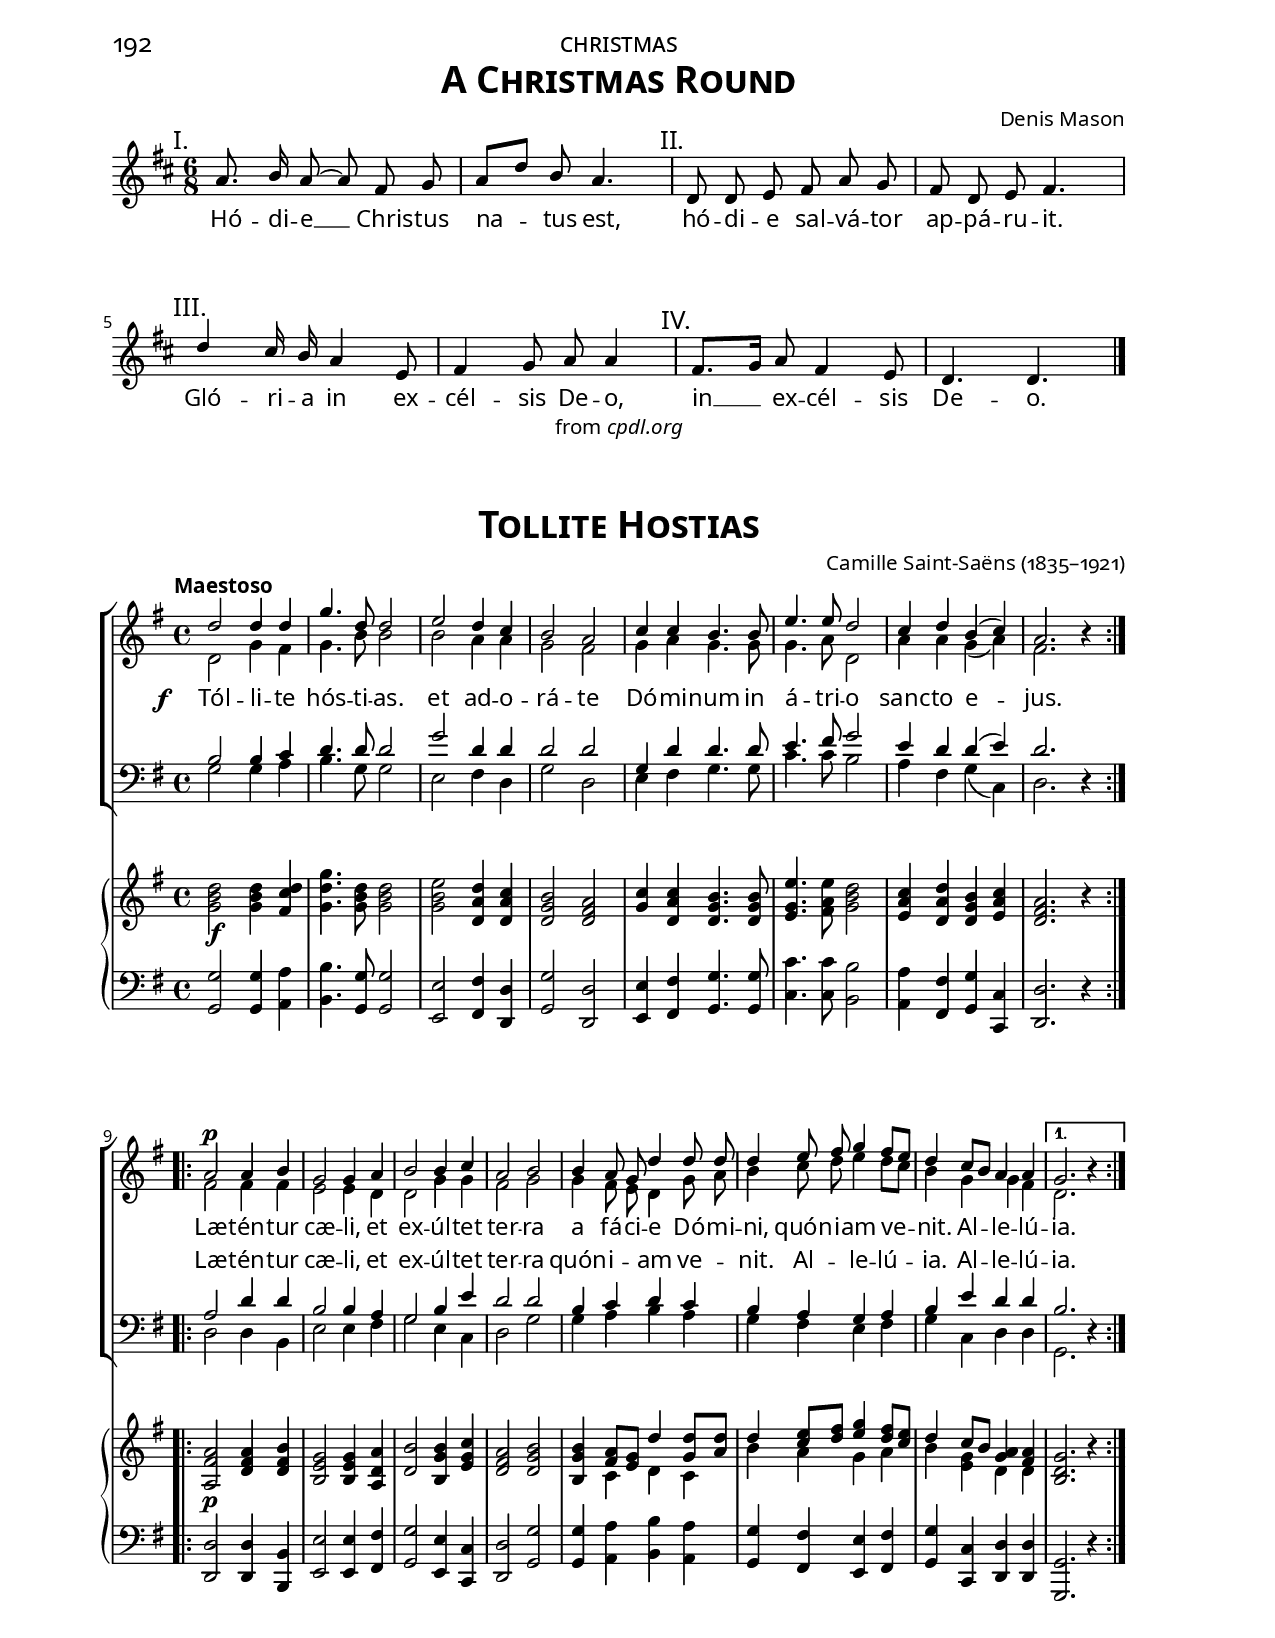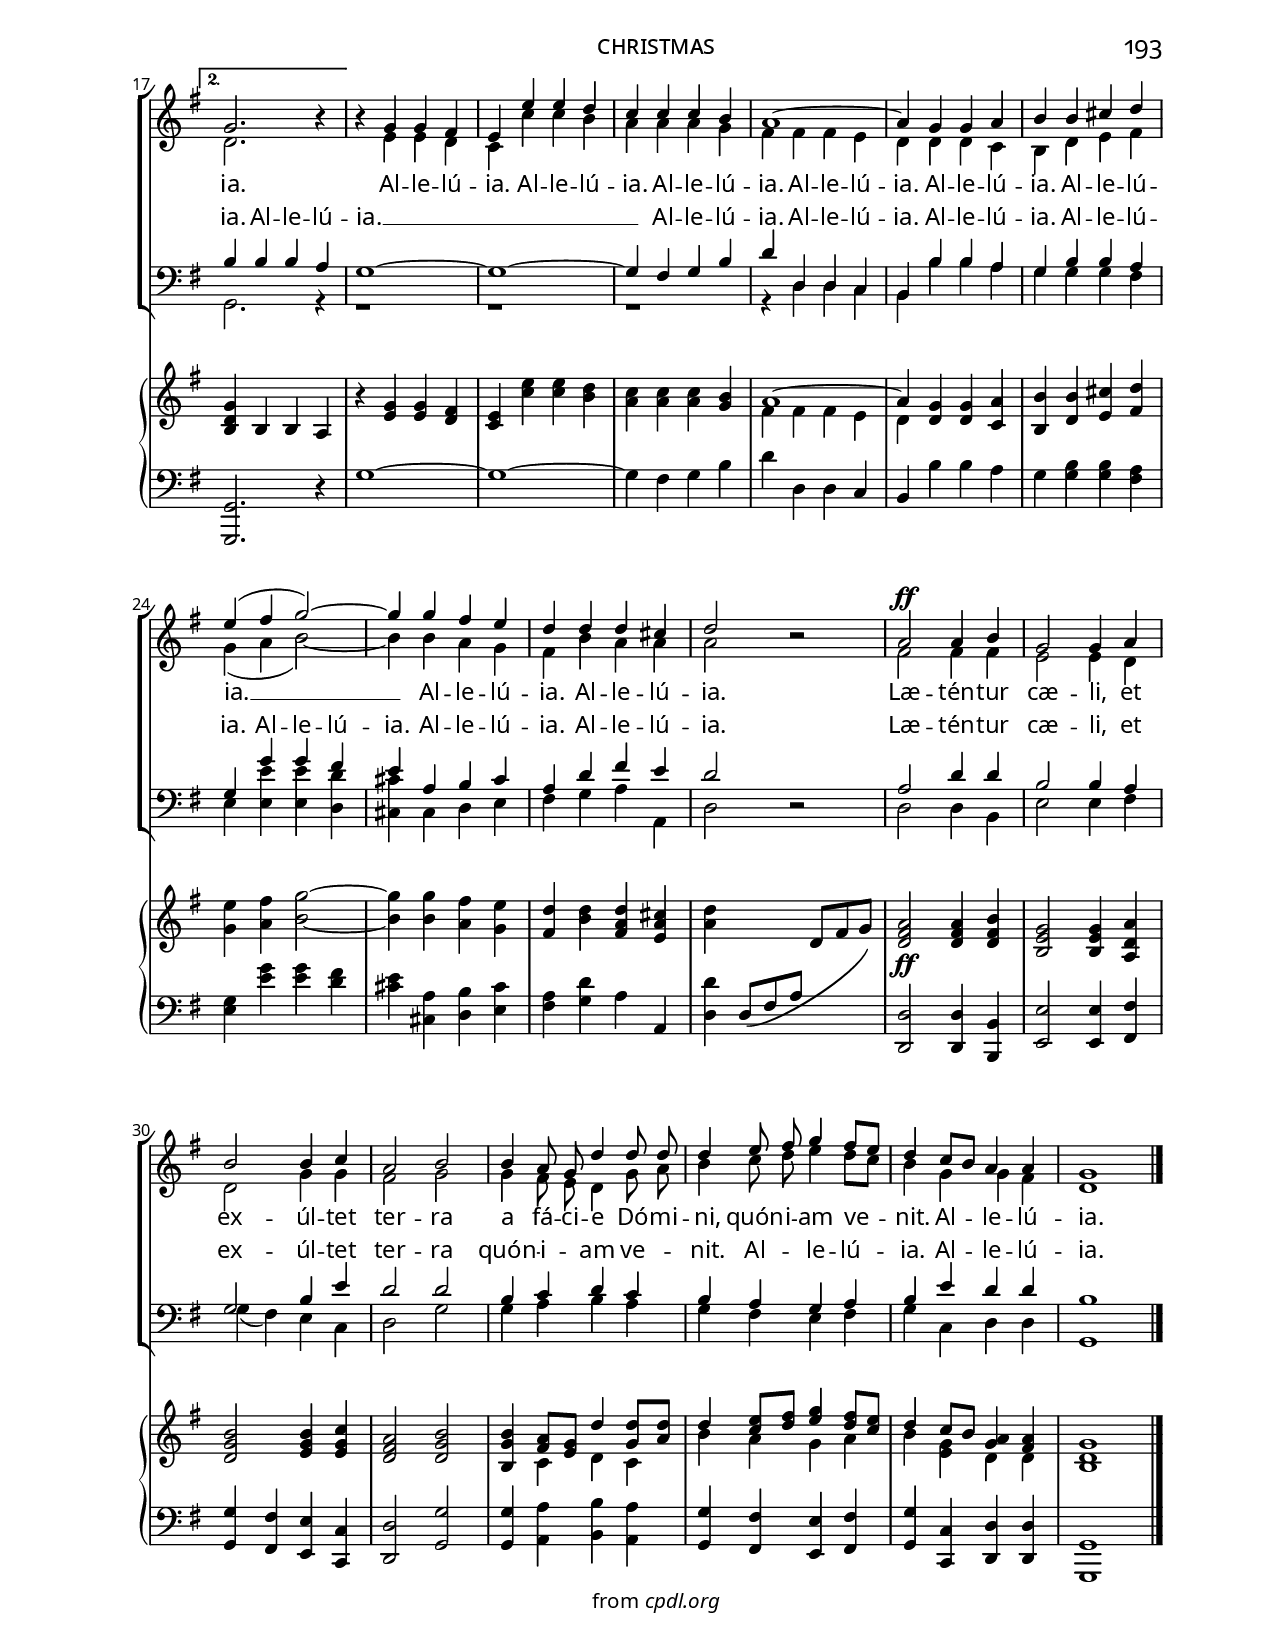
\version "2.24.0"
\include "util.ly"
\paper {
  print-all-headers = ##t
  paper-height = 11\in
  paper-width = 8.5\in
  indent = 0\in
  %system-system-spacing = #'((basic-distance . 10) (padding . 0))
  system-system-spacing =
    #'((basic-distance . 0)
       (minimum-distance . 0)
       (padding . -5)
       (stretchability . 100))
  score-markup-spacing =
    #'((basic-distance . 0)
       (minimum-distance . 0)
       (padding . 1)
       (stretchability . 0))
  ragged-last-bottom = ##f
  ragged-bottom = ##f
  two-sided = ##t
  inner-margin = 1\in
  outer-margin = 0.75\in
  top-margin = 0.26\in
  bottom-margin = 0.25\in
  first-page-number = #192
  print-first-page-number = ##t
  headerLine = \markup{\override #'(font-name . "Garamond Premier Pro") \smallCapsOldStyle"christmas"}
  oddHeaderMarkup = \markup\fill-line{
     \override #'(font-name . "Garamond Premier Pro")\abs-fontsize #12.5
     \combine 
        \fill-line{"" \if \should-print-page-number
        \oldStylePageNum""
        }
        \fill-line{\headerLine}
  }
  evenHeaderMarkup = \markup {
     \override #'(font-name . "Garamond Premier Pro")\abs-fontsize #12.5
     \combine
        \if \should-print-page-number
        \oldStylePageNum""
        \fill-line{\headerLine}
  }
}
#(set-global-staff-size 18) \paper{ #(define fonts (make-pango-font-tree "Garamond Premier Pro" "Garamond Premier Pro" "Garamond Premier Pro" (/ 18 20))) }
global = {
  \key d \major
  \time 6/8
  \autoBeamOff
}

sopMusic = \relative c'' {
  \mark "I."
  a8. b16 a8~ a fis g |
  a[ d] b a4. |
  
  \mark "II."
  d,8 d e fis a g |
  fis d e fis4. | \break
  
  \mark "III."
  d'4 cis16 b a4 e8 |
  fis4 g8 a8 a4 |
  
  \mark "IV."
  fis8.[ g16] a8 fis4 e8 |
  d4. d \bar "|."
}
sopWords = \lyricmode {
  
}

altoMusic = \relative c' {
  
}
altoWords = \lyricmode {
  Hó -- di -- e __ Chris -- tus na -- tus est,
  hó -- di -- e sal -- vá -- tor ap -- pá -- ru -- it.
  Gló -- ri -- a in ex -- cél -- sis De -- o,
  in __ ex -- cél -- sis De -- o.
}
altoWordsII = \lyricmode {
}
altoWordsIII = \lyricmode {
}
altoWordsIV = \lyricmode {
}
altoWordsV = \lyricmode {
}
altoWordsVI = \lyricmode {
}
tenorMusic = \relative c' {
}
tenorWords = \lyricmode {

}

bassMusic = \relative c {
}
bassWords = \lyricmode {

}

pianoRH = \relative c' {
  
}
pianoLH = \relative c' {
  
}

\score {
  <<
   \new ChoirStaff <<
%    \new Lyrics = sopranos \with { \override VerticalAxisGroup.nonstaff-relatedstaff-spacing = #'((basic-distance . 1)) }
    \new Staff = women <<
      \new Voice = "sopranos" { \voiceOne << \global \sopMusic >> }
      \new Voice = "altos" { \voiceTwo << \global \altoMusic >> }
    >>
    \new Lyrics \with { alignAboveContext = #"women" \override VerticalAxisGroup.nonstaff-relatedstaff-spacing = #'((basic-distance . 1))} \lyricsto "sopranos" \sopWords
    \new Lyrics = "altosVI"  \with { alignBelowContext = #"women" } \lyricsto "sopranos" \altoWordsVI
    \new Lyrics = "altosV"  \with { alignBelowContext = #"women" } \lyricsto "sopranos" \altoWordsV
    \new Lyrics = "altosIV"  \with { alignBelowContext = #"women" } \lyricsto "sopranos" \altoWordsIV
    \new Lyrics = "altosIII"  \with { alignBelowContext = #"women" } \lyricsto "sopranos" \altoWordsIII
    \new Lyrics = "altosII"  \with { alignBelowContext = #"women" } \lyricsto "sopranos" \altoWordsII
    \new Lyrics = "altos"  \with { alignBelowContext = #"women" } \lyricsto "sopranos" \altoWords
   
  >>
%    \new PianoStaff << \new Staff { \new Voice { \pianoRH } } \new Staff { \clef "bass" \pianoLH } >>
  >>
  \layout {
  \context {
    \Lyrics
    \override LyricText.font-size = #1.3
  }
    \context {
      \Score
      %\override SpacingSpanner.base-shortest-duration = #(ly:make-moment 1/8)
      %\override SpacingSpanner.common-shortest-duration = #(ly:make-moment 1/4)
    }
    \context {
      % Remove all empty staves
      % \Staff \RemoveEmptyStaves \override VerticalAxisGroup.remove-first = ##t
    }
    \context {
      \Lyrics
      \override LyricText.X-offset = #center-on-word
    }
  }
  \header {
    title = \markup{\override #'(font-name . "Garamond Premier Pro Semibold"){ \abs-fontsize #18 \smallCapsOldStyle"A Christmas Round"}}
    composer = \markup\oldStyleNum"Denis Mason"
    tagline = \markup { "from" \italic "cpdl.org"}
  }
}
\markup \fill-line {\concat{ "from " \italic "cpdl.org"}}
\markup\vspace#2












global = {
  \key g \major
  \time 4/4
  \autoBeamOff
  \override DynamicLineSpanner.staff-padding = #0.0
  \override DynamicLineSpanner.Y-extent = #'(-1 . 1)
}

sopMusic = \relative c'' {
  \tempo "Maestoso"
  \repeat volta 2 {
    d2 d4 d |
    g4. d8 d2 |
    e2 d4 c |
    b2 a |
    c4 c b4. b8 |
    e4. e8 d2 |
    
    c4 d b( c) a2. b4\rest \break
  }
  \repeat volta 2 {
    a2^\p a4 b |
    g2 g4 a |
    b2 b4 c |
    a2 b |
    
    %page2
    b4 a8 g d'4 d8 d |
    d4 e8 fis g4 fis8[ e] |
    d4 c8[ b] a4 a
  }
  \alternative {
    {
      g2. b4\rest \break
    }
    {
      g2. b4\rest
    }
  }
  b4\rest g g fis |
  
  e e' e d |
  c c c b |
  a1~ |
  a4 g g a |
  b b cis d |
  e( fis g2)~ |
  
  %page3
  g4 g fis e |
  d d d cis |
  d2 b\rest |
  
  
  a2^\ff a4 b |
  g2 g4 a |
  b2 b4 c |
  a2 b |
  
  b4 a8 g d'4 d8 d |
  d4 e8 fis g4 fis8[ e] |
  d4 c8[ b] a4 a |
  g1 \bar "|."
}
sopWords = \lyricmode {
  
}

altoMusic = \relative c' {
  d2 g4 fis |
  g4. b8 b2 |
  b a4 a |
  g2 fis |
  g4 a g4. g8 |
  g4. a8 d,2 |
  
  a'4 a g( a) |
  fis2. s4 |
  
  
  fis2 fis4 fis |
  e2 e4 d |
  d2 g4 g |
  fis2 g |
  
  %page2
  g4 fis8 e d4 g8 a |
  b4 c8 d e4 d8[ c] |
  b4 g g fis |
  d2. s4 |
  d2. s4 |
  s4 e e d |
  
  c c' c b |
  a a a g |
  fis fis fis e |
  d d d c |
  b d e fis |
  g( a b2)~ |
  
  %page3
  b4 b a g |
  fis b a a |
  a2 s |
  
  fis2 fis4 fis |
  e2 e4 d |
  d2 g4 g |
  fis2 g |
  
  %page2
  g4 fis8 e d4 g8 a |
  b4 c8 d e4 d8[ c] |
  b4 g g fis |
  d1 \bar "|."
}
altoWords = {
  \dropLyricsVIII
  \set stanza = \markup\dynamic"f   "
  \lyricmode {
    Tól -- li -- te hós -- ti -- as.
    et ad -- o -- rá -- te
    Dó -- mi -- num in á -- tri -- o
    sanc -- to e -- jus.
  }
  \raiseLyrics
  \lyricmode {
    Læ -- tén -- tur cæ -- li, et ex -- úl -- tet ter -- ra
    
    a fá -- ci -- e Dó -- mi -- ni, quón -- i -- am ve -- nit. \set associatedVoice = "sopranos" Al -- le -- lú -- ia.
    \unset associatedVoice
    ia.
    
    
    Al -- le -- lú -- ia.
    Al -- le -- lú -- ia.
    Al -- le -- lú -- ia.
    Al -- le -- lú -- ia.
    Al -- le -- lú -- ia.
    Al -- le -- lú -- ia. __
    Al -- le -- lú -- ia.
    Al -- le -- lú -- ia.
    
    \set associatedVoice = "tenors"
    Læ -- tén -- tur cæ -- li, et ex -- úl -- tet ter -- ra
    \unset associatedVoice
    a fá -- ci -- e Dó -- mi -- ni, quón -- i -- am ve -- nit. \set associatedVoice = "sopranos" Al -- le -- lú -- ia.
  }
}
altoWordsII = \lyricmode {
%\markup\italic
  \set stanza = #"2. "
  \set ignoreMelismata = ##t
}
altoWordsIII = \lyricmode {
  \set stanza = #"3. "
  \set ignoreMelismata = ##t
}
altoWordsIV = \lyricmode {
  \set stanza = #"4. "
  \set ignoreMelismata = ##t
}
altoWordsV = \lyricmode {
  \set stanza = #"5. "
  \set ignoreMelismata = ##t
}
altoWordsVI = \lyricmode {
  \set stanza = #"6. "
  \set ignoreMelismata = ##t
}
tenorMusic = \relative c' {
  b2 b4 c |
  d4. d8 d2 |
  g2 d4 d |
  d2 d |
  g,4 d' d4. d8 |
  e4. fis8 g2 |
  
  e4 d d( e) |
  d2. s4 |
  
  
  a2 d4 d |
  b2 b4 a |
  g2 b4 e |
  d2 d |
  
  %page2
  b4 c d c |
  b a g a |
  b e d d |
  b2. s4 |
  b4 b b a |
  g1~ |
  
  g~ |
  g4 fis g b |
  d d, d c |
  b b' b a |
  g b b a |
  g g' g fis |
  
  %page3
  e a, b cis |
  a d fis e |
  d2 s |
  
  
  a2 d4 d |
  b2 b4 a |
  g2 b4 e |
  d2 d |
  
  b4 c d c |
  b a g a |
  b e d d |
  b1 \bar "|."
}
tenorWords = \lyricmode {
  \repeat unfold 22 \skip1
  Læ -- tén -- tur cæ -- li, et ex -- úl -- tet ter -- ra
  quón -- i -- am ve -- nit.
  Al -- le -- lú -- ia.
  Al -- le -- lú -- ia.
  ia.
  
  Al -- le -- lú -- ia. __
  Al -- le -- lú -- ia.
  Al -- le -- lú -- ia.
  Al -- le -- lú -- ia.
  Al -- le -- lú -- ia.
  Al -- le -- lú -- ia.
  Al -- le -- lú -- ia.
  Al -- le -- lú -- ia.
  
  Læ -- tén -- tur cæ -- li, et ex -- úl -- tet ter -- ra
  quón -- i -- am ve -- nit.
  Al -- le -- lú -- ia.
  Al -- le -- lú -- ia.
}

bassMusic = \relative c {
  g'2 g4 a |
  b4. g8 g2 |
  e fis4 d |
  g2 d |
  e4 fis g4. g8 |
  c4. c8 b2 |
  
  a4 fis g( c,) |
  d2. d4\rest |
  
  
  d2 d4 b |
  e2 e4 fis |
  g2 e4 c |
  d2 g |
  
  g4 a b a |
  g fis e fis |
  g c, d d |
  g,2. d'4\rest |
  g,2. r4 |
  r1 |
  
  r |
  r |
  r4 d' d c |
  b b' b a |
  g g g fis |
  e <e e'> q <d d'> |
  
  <cis cis'> cis d e |
  fis g a a, |
  d2 d\rest |
  
  
  d2 d4 b |
  e2 e4 fis |
  g4( fis) e4 c |
  d2 g |
  
  g4 a b a |
  g fis e fis |
  g c, d d |
  g,1 \bar "|."
}
bassWords = \lyricmode {

}

pianoRH = \relative c' {
  \repeat volta 2 {
    <g' b d>2_\f q4 <fis c' d> |
    <g d' g>4. <g b d>8 q2 |
    <g b e> <d a' d>4 <d a' c> |
    <d g b>2 <d fis a> |
    <g c>4 <d a' c> <d g b>4. q8 |
    <e g e'>4. <fis a e'>8 <g b d>2 |
    
    <e a c>4 <d a' d> <d g b> <e a c> |
    <d fis a>2. r4 
  }
  \repeat volta 2 {
    <a fis' a>2_\p <d fis a>4 <d fis b> |
    <b e g>2 q4 <a d a'> |
    <d b'>2 <b g' b>4 <e g c> |
    <d fis a>2 <d g b> |
    
    %page2
    <b g' b>4 << {<fis' a>8[ <e g>] d'4 <d g,>8[ <d a>] } \\
                 {c,4 d c} >> |
    << {d'4 <c e>8[ <d fis>] <e g>4 <d fis>8[ <c e>] |
        d4 c8[ b] <a g>4 <a fis>} \\
       {b4 a g a |
        b <g e> d d} >>
  }
  \alternative {
    {<b d g>2. r4}
    {<b d g>4 b b a}
  }
  r4 <e' g> q <d fis> |
  
  <c e> <c' e> q <b d> |
  <a c> q q <g b> |
  << { a1~ | a4 } \\
     { fis4 fis fis e | d } >>
  <d g> q <c a'> |
  <b b'> <d b'> <e cis'> <fis d'> |
  <g e'> <a fis'> <b g'>2~ |
  
  %page3
  q4 q <a fis'> <g e'> |
  <fis d'> <b d> <fis a d> <e a cis> |
  <a d>4 \change Staff = "two" \stemUp d,,8[_\( fis a]
         \change Staff = "one" d[ fis g]\) |
  \stemNeutral
  <d fis a>2_\ff q4 <d fis b> |
  <b e g>2 q4 <a d a'> |
  
  <d g b>2 <e g b>4 <e g c> |
  <d fis a>2 <d g b> |
  <b g' b>4 << {<fis' a>8[ <e g>] d'4 <d g,>8[ <d a>] } \\
                 {c,4 d c} >> |
    << {d'4 <c e>8[ <d fis>] <e g>4 <d fis>8[ <c e>] |
        d4 c8[ b] <a g>4 <a fis>} \\
       {b4 a g a |
        b <g e> d d} >> |
  <b d g>1 \bar "|."
  
}
pianoLH = \relative c' {
  \repeat volta 2 {
    <g g,>2 q4 <a a,> |
    <b b,>4. <g g,>8 q2 |
    <e e,> <fis fis,>4 <d d,> |
    <g g,>2 <d d,> |
    <e e,>4 <fis fis,> <g g,>4. q8 |
    <c c,>4. q8 <b b,>2 |
    
    <a a,>4 <fis fis,> <g g,> <c, c,> |
    <d d,>2. r4 
  }
  \repeat volta 2 {
    <d d,>2 q4 <b b,> |
    <e e,>2 q4 <fis fis,> |
    <g g,>2 <e e,>4 <c c,> |
    <d d,>2 <g g,> |
    
    %page 2
    <g g,>4 <a a,> <b b,> <a a,> |
    <g g,> <fis fis,> <e e,> <fis fis,> |
    <g g,> <c, c,> <d d,> q |
  }
  \alternative {
    {
      <g, g,>2. r4
    }
    {
      <g g,>2. r4 |
    }
  }
  g'1~ |
  
  g~ |
  g4 fis g b |
  d d, d c |
  b b' b a |
  g <g b> q <fis a> |
  <e g> <e' g> q <d fis> |
  
  %page 3
  <cis e>4 <a cis,> <b d,> <cis e,> |
  <a fis> <g d'> a a, |
  <d d'> s2. |
  <d d,>2 q4 <b b,> |
  <e e,>2 q4 <fis fis,> |
  
  <g g,> <fis fis,> <e e,> <c c,> |
  <d d,>2 <g g,> |
  q4 <a a,> <b b,> <a a,> |
  <g g,> <fis fis,> <e e,> <fis fis,> |
  <g g,> <c, c,> <d d,> q |
  <g, g,>1 \bar "|."
}

\score {
  <<
   \new ChoirStaff <<
    \new Staff = women <<
      \new Voice = "sopranos" { \voiceOne << \global \sopMusic >> }
      \new Voice = "altos" { \voiceTwo << \global \altoMusic >> }
    >>
    \new Staff = men <<
      \clef bass
      \new Voice = "tenors" { \voiceOne << \global \tenorMusic >> }
      \new Voice = "basses" { \voiceTwo << \global \bassMusic >> }
    >>
    \new Lyrics \with { alignAboveContext = #"women" \override VerticalAxisGroup.nonstaff-relatedstaff-spacing = #'((basic-distance . 1))} \lyricsto "sopranos" \sopWords
    \new Lyrics = "altosVI"  \with { alignBelowContext = #"women" } \lyricsto "altos" \altoWordsVI
    \new Lyrics = "altosV"  \with { alignBelowContext = #"women" } \lyricsto "altos" \altoWordsV
    \new Lyrics = "altosIV"  \with { alignBelowContext = #"women" } \lyricsto "altos" \altoWordsIV
    \new Lyrics = "altosIII"  \with { alignBelowContext = #"women" } \lyricsto "altos" \altoWordsIII
    \new Lyrics = "altosII"  \with { alignBelowContext = #"women" } \lyricsto "altos" \altoWordsII
    \new Lyrics = "altos"  \with { alignBelowContext = #"women" \override VerticalAxisGroup.nonstaff-relatedstaff-spacing = #'((basic-distance . 1))} \lyricsto "altos" \altoWords
   \new Lyrics \with { alignAboveContext = #"men" } \lyricsto "tenors" \tenorWords
    \new Lyrics \with { alignBelowContext = #"men" \override VerticalAxisGroup.nonstaff-relatedstaff-spacing = #'((basic-distance . 1)) } \lyricsto "basses" \bassWords
  >>
  \new PianoStaff <<
\new Staff = "one" { \new Voice { \global \pianoRH } } \new Staff = "two" { \global \clef "bass" \pianoLH } >>
>>
  \layout {
  \context {
    \Lyrics
    \override LyricText.font-size = #1.3
  }
%6.14 \context {\Lyrics\override LyricText.font-size = #0.9 }
    \context {
      \Score
      %\override SpacingSpanner.base-shortest-duration = #(ly:make-moment 1/8)
      %\override SpacingSpanner.common-shortest-duration = #(ly:make-moment 1/4)
    }
    \context {
      % Remove all empty staves
      \Staff \RemoveEmptyStaves \override VerticalAxisGroup.remove-first = ##t
    }
    \context {
      \Lyrics
      \override LyricText.X-offset = #center-on-word
    }
  }
  \header {
    title = \markup{\override #'(font-name . "Garamond Premier Pro Semibold"){ \abs-fontsize #18 \smallCapsOldStyle"Tollite Hostias"}}
    composer = \markup\oldStyleNum"Camille Saint-Saëns (1835–1921)"
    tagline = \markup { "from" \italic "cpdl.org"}
  }
}
\header {
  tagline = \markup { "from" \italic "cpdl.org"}
}

